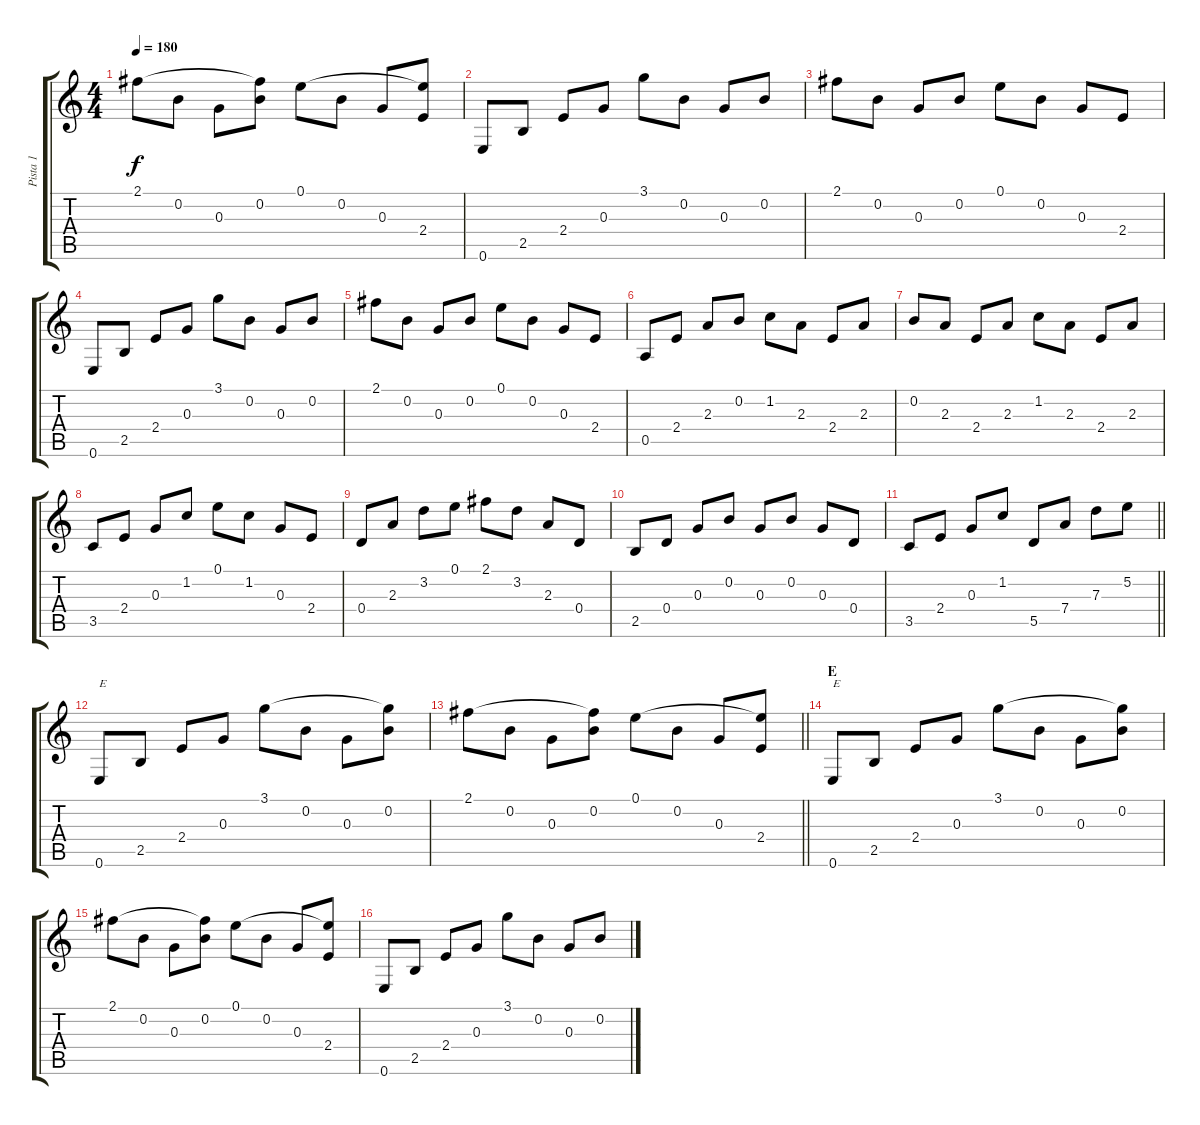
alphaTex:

\track ("Pista 1" "Pista 1") {instrument distortionguitar}
\staff {score tabs}
\tuning (E4 B3 G3 D3 A2 E2) {hide}
\ts (4 4)
\tempo 180
\clef g2
\ks c
2.1.8{dy f} 0.2.8 0.3.8 (2.1{t} 0.2).8 0.1.8 0.2.8 0.3.8 (0.1{t} 2.4).8 |
0.6.8 2.5.8 2.4.8 0.3.8 3.1.8 0.2.8 0.3.8 0.2.8 |
2.1.8 0.2.8 0.3.8 0.2.8 0.1.8 0.2.8 0.3.8 2.4.8 |
0.6.8 2.5.8 2.4.8 0.3.8 3.1.8 0.2.8 0.3.8 0.2.8 |
2.1.8 0.2.8 0.3.8 0.2.8 0.1.8 0.2.8 0.3.8 2.4.8 |
0.5.8 2.4.8 2.3.8 0.2.8 1.2.8 2.3.8 2.4.8 2.3.8 |
0.2.8 2.3.8 2.4.8 2.3.8 1.2.8 2.3.8 2.4.8 2.3.8 |
3.5.8 2.4.8 0.3.8 1.2.8 0.1.8 1.2.8 0.3.8 2.4.8 |
0.4.8 2.3.8 3.2.8 0.1.8 2.1.8 3.2.8 2.3.8 0.4.8 |
2.5.8 0.4.8 0.3.8 0.2.8 0.3.8 0.2.8 0.3.8 0.4.8 |
\barLineRight lightlight
3.5.8 2.4.8 0.3.8 1.2.8 5.5.8 7.4.8 7.3.8 5.2.8 |
0.6.8{txt "E"} 2.5.8 2.4.8 0.3.8 3.1.8 0.2.8 0.3.8 (3.1{t} 0.2).8 |
\barLineRight lightlight
2.1.8 0.2.8 0.3.8 (2.1{t} 0.2).8 0.1.8 0.2.8 0.3.8 (0.1{t} 2.4).8 |
\section ("" "E")
0.6.8{txt "E"} 2.5.8 2.4.8 0.3.8 3.1.8 0.2.8 0.3.8 (3.1{t} 0.2).8 |
2.1.8 0.2.8 0.3.8 (2.1{t} 0.2).8 0.1.8 0.2.8 0.3.8 (0.1{t} 2.4).8 |
0.6.8 2.5.8 2.4.8 0.3.8 3.1.8 0.2.8 0.3.8 0.2.8
